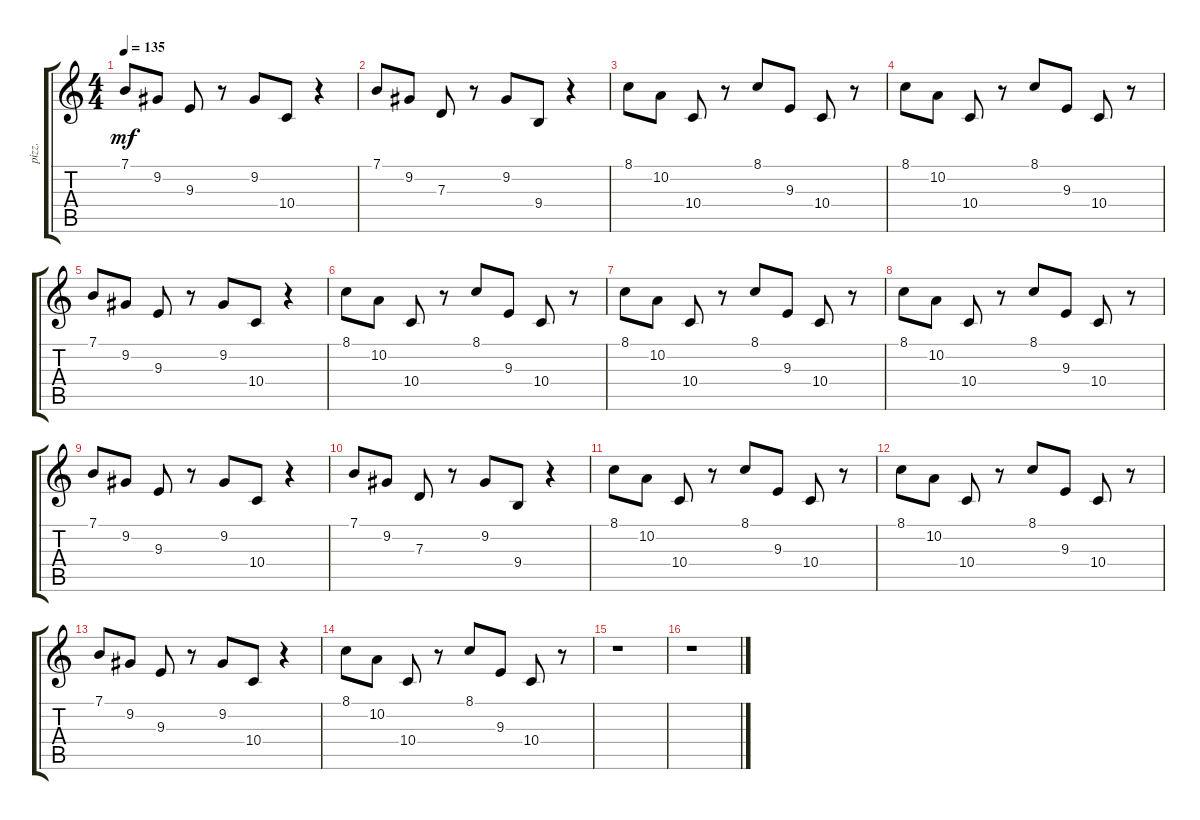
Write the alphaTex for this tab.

\track ("pizz." "pizz.") {instrument pizzicatostrings}
\staff {score tabs}
\tuning (E4 B3 G3 D3 A2 E2) {hide}
\ts (4 4)
\tempo 135
\clef g2
\ks c
7.1.8{dy mf} 9.2.8 9.3.8 r.8 9.2.8 10.4.8 r.4 |
7.1.8 9.2.8 7.3.8 r.8 9.2.8 9.4.8 r.4 |
8.1.8 10.2.8 10.4.8 r.8 8.1.8 9.3.8 10.4.8 r.8 |
8.1.8 10.2.8 10.4.8 r.8 8.1.8 9.3.8 10.4.8 r.8 |
7.1.8 9.2.8 9.3.8 r.8 9.2.8 10.4.8 r.4 |
8.1.8 10.2.8 10.4.8 r.8 8.1.8 9.3.8 10.4.8 r.8 |
8.1.8 10.2.8 10.4.8 r.8 8.1.8 9.3.8 10.4.8 r.8 |
8.1.8 10.2.8 10.4.8 r.8 8.1.8 9.3.8 10.4.8 r.8 |
7.1.8 9.2.8 9.3.8 r.8 9.2.8 10.4.8 r.4 |
7.1.8 9.2.8 7.3.8 r.8 9.2.8 9.4.8 r.4 |
8.1.8 10.2.8 10.4.8 r.8 8.1.8 9.3.8 10.4.8 r.8 |
8.1.8 10.2.8 10.4.8 r.8 8.1.8 9.3.8 10.4.8 r.8 |
7.1.8 9.2.8 9.3.8 r.8 9.2.8 10.4.8 r.4 |
8.1.8 10.2.8 10.4.8 r.8 8.1.8 9.3.8 10.4.8 r.8 |
r.1 |
r.1
